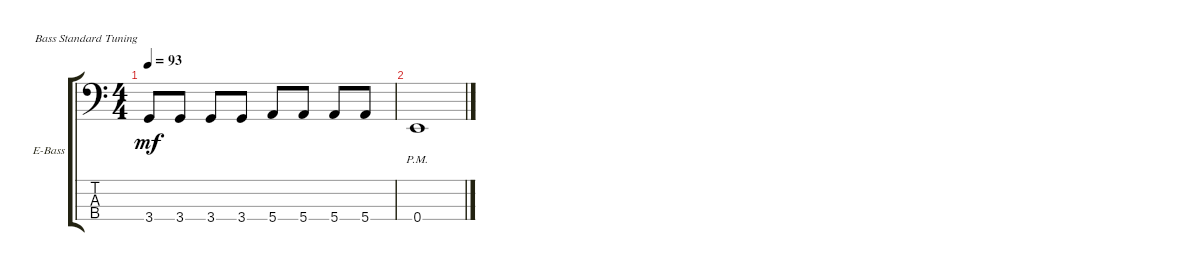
\defaultSystemsLayout 4
\bracketExtendMode groupsimilarinstruments
\firstSystemTrackNameOrientation horizontal
\otherSystemsTrackNameOrientation horizontal
\track ("Electric Bass" "E-Bass") {instrument electricbassfinger}
\staff {score tabs}
\tuning (G2 D2 A1 E1)
\ts (4 4)
\tempo 93
\clef f4
\ks c
3.4.8{dy mf} 3.4.8 3.4.8 3.4.8 5.4.8 5.4.8 5.4.8 5.4.8 |
0.4{pm}.1
